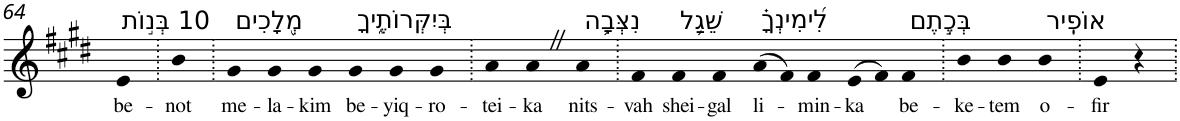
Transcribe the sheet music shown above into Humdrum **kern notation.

**kern	**text
*part1	*part1
*staff1	*staff1
*I"Piano	*
*I'Pno	*
!!LO:PB:g=z
*clefG2	*
*k[f#c#g#d#]	*
*E:	*
=64	=64
!LO:TX:a:t=10 בְּנ֣וֹת	!
!	!LO:LY:b
4e	be-
=65.	=65.
!	!LO:LY:b
4b	-not
=66.	=66.
!LO:TX:a:t=מְ֭לָכִים	!
!	!LO:LY:b
4g#	me-
!	!LO:LY:b
4g#	-la-
!	!LO:LY:b
4g#	-kim
!LO:TX:a:t=בְּיִקְּרוֹתֶ֑יךָ	!
!	!LO:LY:b
4g#	be-
!	!LO:LY:b
4g#	-yiq-
!	!LO:LY:b
4g#	-ro-
=67.	=67.
!	!LO:LY:b
4a	-tei-
!	!LO:LY:b
4aZ	-ka
!LO:TX:a:t=נִצְּבָ֥ה	!
!	!LO:LY:b
4a	nits-
=68.	=68.
!	!LO:LY:b
4f#	-vah
!LO:TX:a:t=שֵׁגַ֥ל	!
!	!LO:LY:b
4f#	shei-
!	!LO:LY:b
4f#	-gal
!LO:TX:a:t=לִ֝ימִינְךָ֗	!
!	!LO:LY:b
(>8a	li-
8f#)	.
!	!LO:LY:b
4f#	-min-
!	!LO:LY:b
(>8e	-ka
8f#)	.
!LO:TX:a:t=בְּכֶ֣תֶם	!
!	!LO:LY:b
4f#	be-
=69.	=69.
!	!LO:LY:b
4b	-ke-
!	!LO:LY:b
4b	-tem
!LO:TX:a:t=אוֹפִֽיר	!
!	!LO:LY:b
4b	o-
=70.	=70.
!	!LO:LY:b
4e	-fir
4r	.
=.	=.
*-	*-
